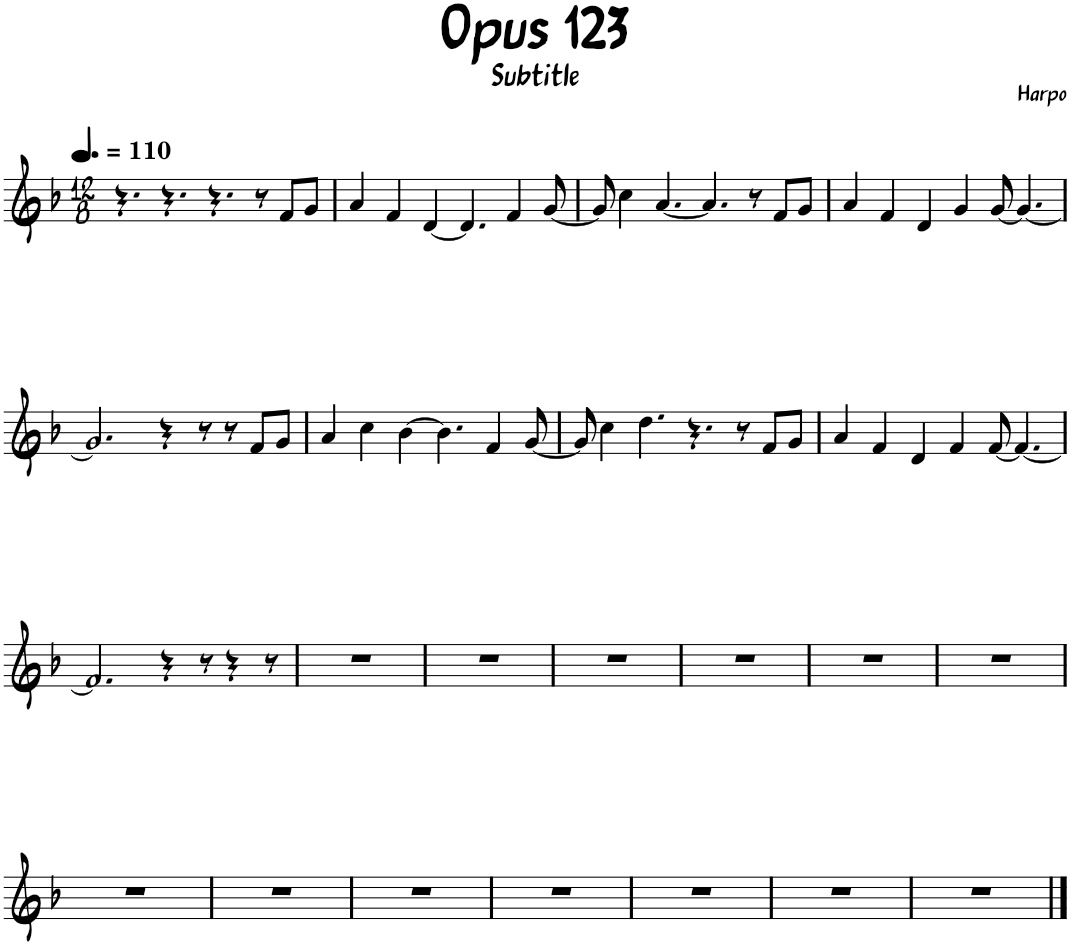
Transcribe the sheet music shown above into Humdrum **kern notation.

**kern
*part1
*staff1
*I"Piano
*I'Pno.
*clefG2
*k[b-]
*M12/8
*MM165
=1
4.r
4.r
4.r
8r
8f/L
8g/J
=2
4a/
4f/
[4d/
4.d/]
4f/
[8g/
=3
8g/]
4cc\
[4.a/
4.a/]
8r
8f/L
8g/J
=4
4a/
4f/
4d/
4g/
[8g/
4.g/_
!!LO:LB:g=z
=5
2.g/]
4r
8r
8r
8f/L
8g/J
=6
4a/
4cc\
[4b-\
4.b-\]
4f/
[8g/
=7
8g/]
4cc\
4.dd\
4.r
8r
8f/L
8g/J
=8
4a/
4f/
4d/
4f/
[8f/
4.f/_
!!LO:LB:g=z
=9
2.f/]
4r
8r
4r
8r
=10
1.r
=11
1.r
=12
1.r
=13
1.r
=14
1.r
=15
1.r
!!LO:LB:g=z
=16
1.r
=17
1.r
=18
1.r
=19
1.r
=20
1.r
=21
1.r
=22
1.r
==
*-
